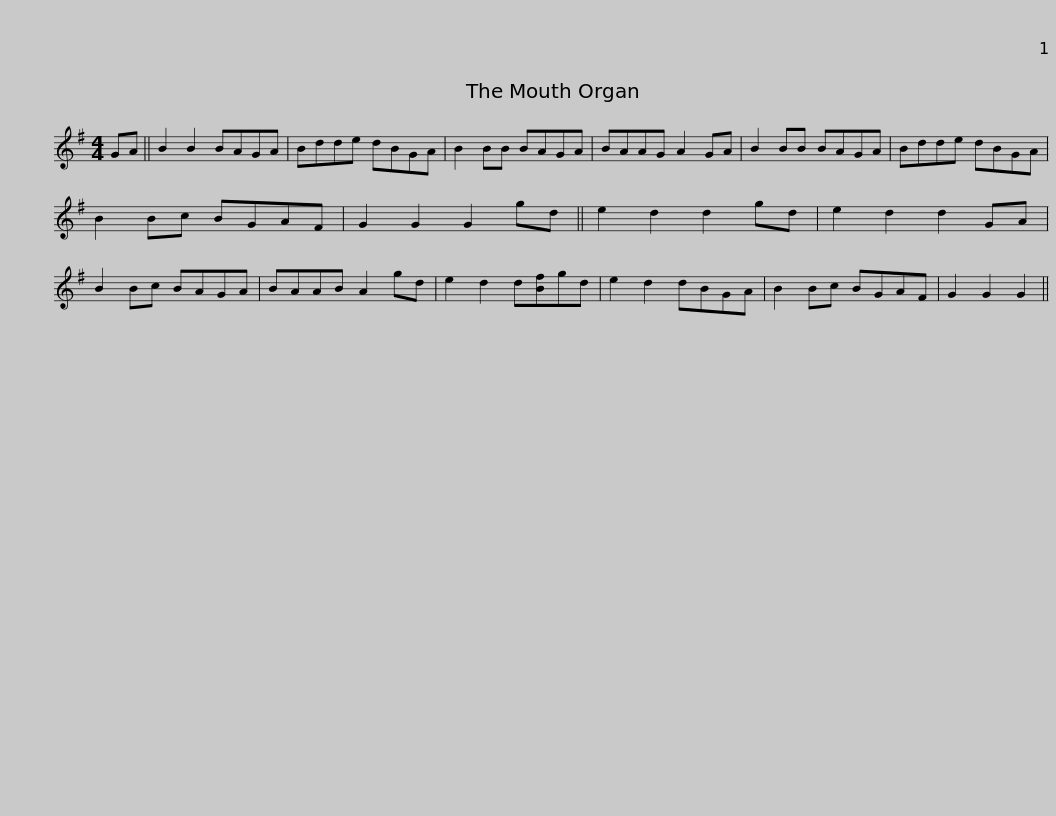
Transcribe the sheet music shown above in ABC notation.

X:1
L:1/8
M:4/4
I:linebreak $
K:G
V:1 treble
V:1
 GA || B2 B2 BAGA | Bdde dBGA | B2 BB BAGA | BAAG A2 GA | %5
 B2 BB BAGA |$ Bdde dBGA | B2 Bc BGAF | G2 G2 G2 gd || e2 d2 d2 gd | %10
 e2 d2 d2 GA | B2 Bc BAGA | BAAB A2 gd |$ e2 d2 d[Bf]gd | e2 d2 dBGA | %15
 B2 Bc BGAF | G2 G2 G2 || %17
